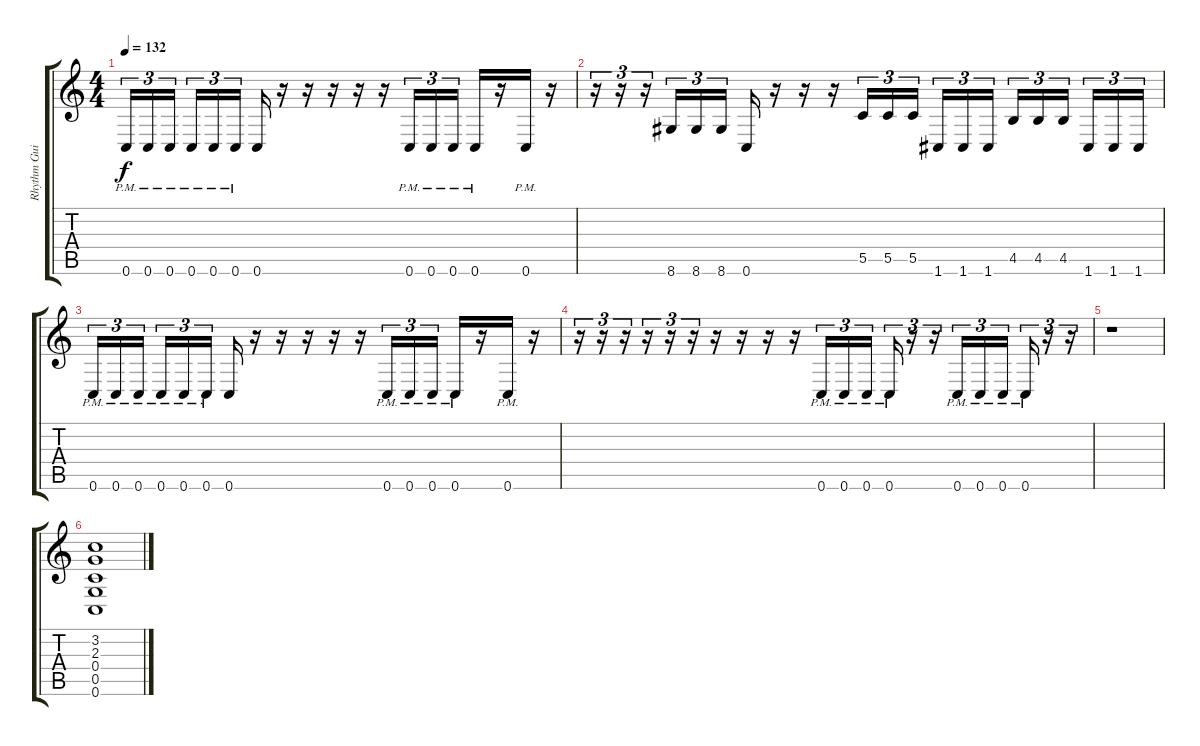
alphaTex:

\track ("Rhythm Guitar 1" "Rhythm Gui") {instrument distortionguitar}
\staff {score tabs}
\tuning (D4 A3 F3 C3 G2 C2) {hide}
\ts (4 4)
\tempo 132
\clef g2
\ks c
0.6{pm}.16{tu (3 2) dy f} 0.6{pm}.16{tu (3 2)} 0.6{pm}.16{tu (3 2)} 0.6{pm}.16{tu (3 2)} 0.6{pm}.16{tu (3 2)} 0.6{pm}.16{tu (3 2)} 0.6.16 r.16 r.16 r.16 r.16 r.16 0.6{pm}.16{tu (3 2)} 0.6{pm}.16{tu (3 2)} 0.6{pm}.16{tu (3 2)} 0.6{pm}.16 r.16 0.6{pm}.16 r.16 |
r.16{tu (3 2)} r.16{tu (3 2)} r.16{tu (3 2)} 8.6.16{tu (3 2)} 8.6.16{tu (3 2)} 8.6.16{tu (3 2)} 0.6.16 r.16 r.16 r.16 5.5.16{tu (3 2)} 5.5.16{tu (3 2)} 5.5.16{tu (3 2)} 1.6.16{tu (3 2)} 1.6.16{tu (3 2)} 1.6.16{tu (3 2)} 4.5.16{tu (3 2)} 4.5.16{tu (3 2)} 4.5.16{tu (3 2)} 1.6.16{tu (3 2)} 1.6.16{tu (3 2)} 1.6.16{tu (3 2)} |
0.6{pm}.16{tu (3 2)} 0.6{pm}.16{tu (3 2)} 0.6{pm}.16{tu (3 2)} 0.6{pm}.16{tu (3 2)} 0.6{pm}.16{tu (3 2)} 0.6{pm}.16{tu (3 2)} 0.6.16 r.16 r.16 r.16 r.16 r.16 0.6{pm}.16{tu (3 2)} 0.6{pm}.16{tu (3 2)} 0.6{pm}.16{tu (3 2)} 0.6{pm}.16 r.16 0.6{pm}.16 r.16 |
r.16{tu (3 2)} r.16{tu (3 2)} r.16{tu (3 2)} r.16{tu (3 2)} r.16{tu (3 2)} r.16{tu (3 2)} r.16 r.16 r.16 r.16 0.6{pm}.16{tu (3 2)} 0.6{pm}.16{tu (3 2)} 0.6{pm}.16{tu (3 2)} 0.6{pm}.16{tu (3 2)} r.16{tu (3 2)} r.16{tu (3 2)} 0.6{pm}.16{tu (3 2)} 0.6{pm}.16{tu (3 2)} 0.6{pm}.16{tu (3 2)} 0.6{pm}.16{tu (3 2)} r.16{tu (3 2)} r.16{tu (3 2)} |
r.1 |
(3.2 2.3 0.4 0.5 0.6).1
